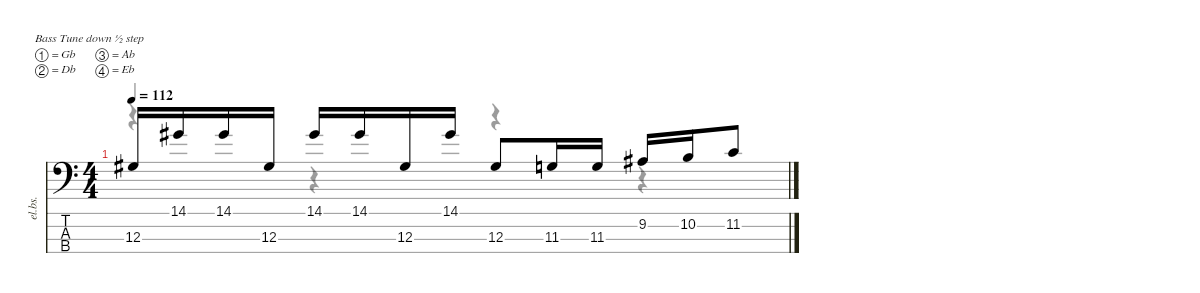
\defaultSystemsLayout 4
\hideDynamics
\bracketExtendMode nobrackets
\otherSystemsTrackNameOrientation horizontal
\track ("Bass" "el.bs.") {instrument electricbassfinger}
\staff {score tabs}
\tuning (Gb2 Db2 Ab1 Eb1)
\voice
\ts (4 4)
\tempo 112
\clef f4
\ks c
12.3{acc #}.16{dy f} 14.1{acc #}.16 14.1{acc #}.16 12.3{acc #}.16 14.1{acc #}.16 14.1{acc #}.16 12.3{acc #}.16 14.1{acc #}.16 12.3{acc #}.8 11.3.16 11.3.16 9.2{acc #}.16 10.2.16 11.2.8
\voice
\clef f4
\ottava regular
\simile none
\ks c
r.4{dy mf} r.4 r.4 r.4
